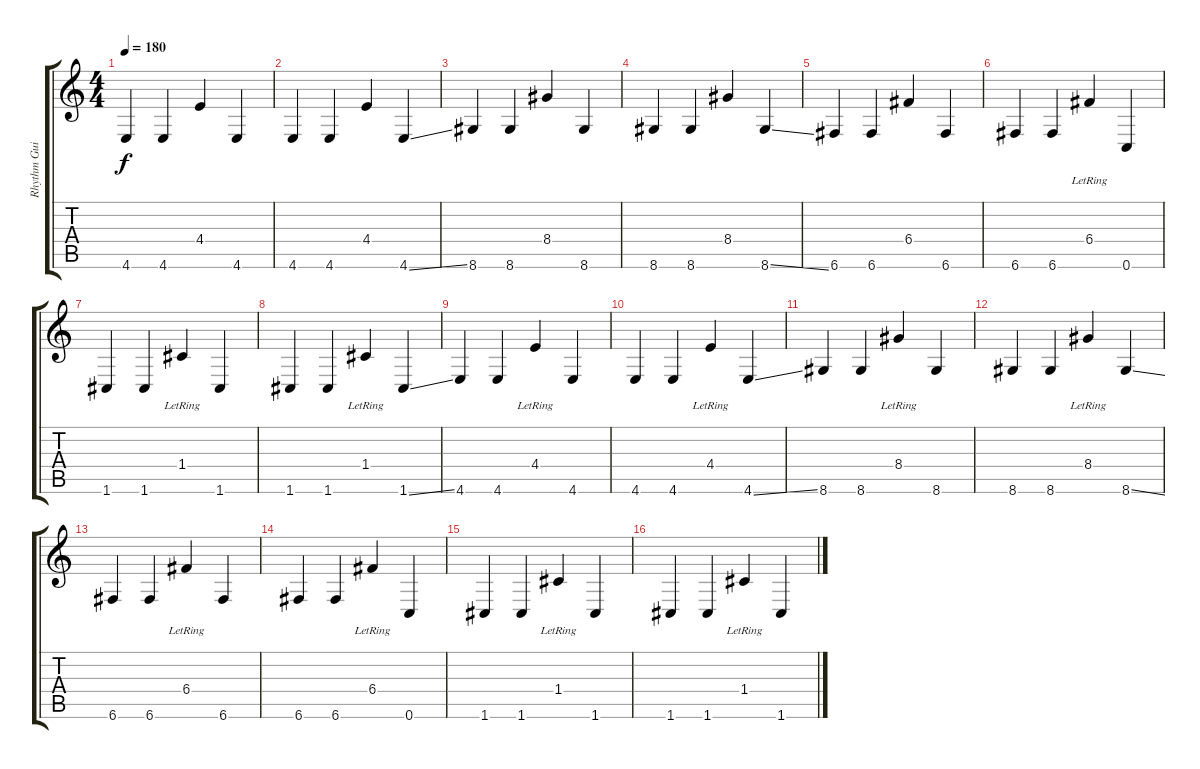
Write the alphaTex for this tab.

\track ("Rhythm Guitar" "Rhythm Gui") {instrument electricguitarclean}
\staff {score tabs}
\tuning (D4 A3 F3 C3 G2 C2) {hide}
\ts (4 4)
\tempo 180
\clef g2
\ks c
4.6.4{dy f} 4.6.4 4.4.4 4.6.4 |
4.6.4 4.6.4 4.4.4 4.6{ss}.4 |
8.6.4 8.6.4 8.4.4 8.6.4 |
8.6.4 8.6.4 8.4.4 8.6{ss}.4 |
6.6.4 6.6.4 6.4.4 6.6.4 |
6.6.4 6.6.4 6.4{lr}.4 0.6.4 |
1.6.4 1.6.4 1.4{lr}.4 1.6.4 |
1.6.4 1.6.4 1.4{lr}.4 1.6{ss}.4 |
4.6.4 4.6.4 4.4{lr}.4 4.6.4 |
4.6.4 4.6.4 4.4{lr}.4 4.6{ss}.4 |
8.6.4 8.6.4 8.4{lr}.4 8.6.4 |
8.6.4 8.6.4 8.4{lr}.4 8.6{ss}.4 |
6.6.4 6.6.4 6.4{lr}.4 6.6.4 |
6.6.4 6.6.4 6.4{lr}.4 0.6.4 |
1.6.4 1.6.4 1.4{lr}.4 1.6.4 |
1.6.4 1.6.4 1.4{lr}.4 1.6{ss}.4
